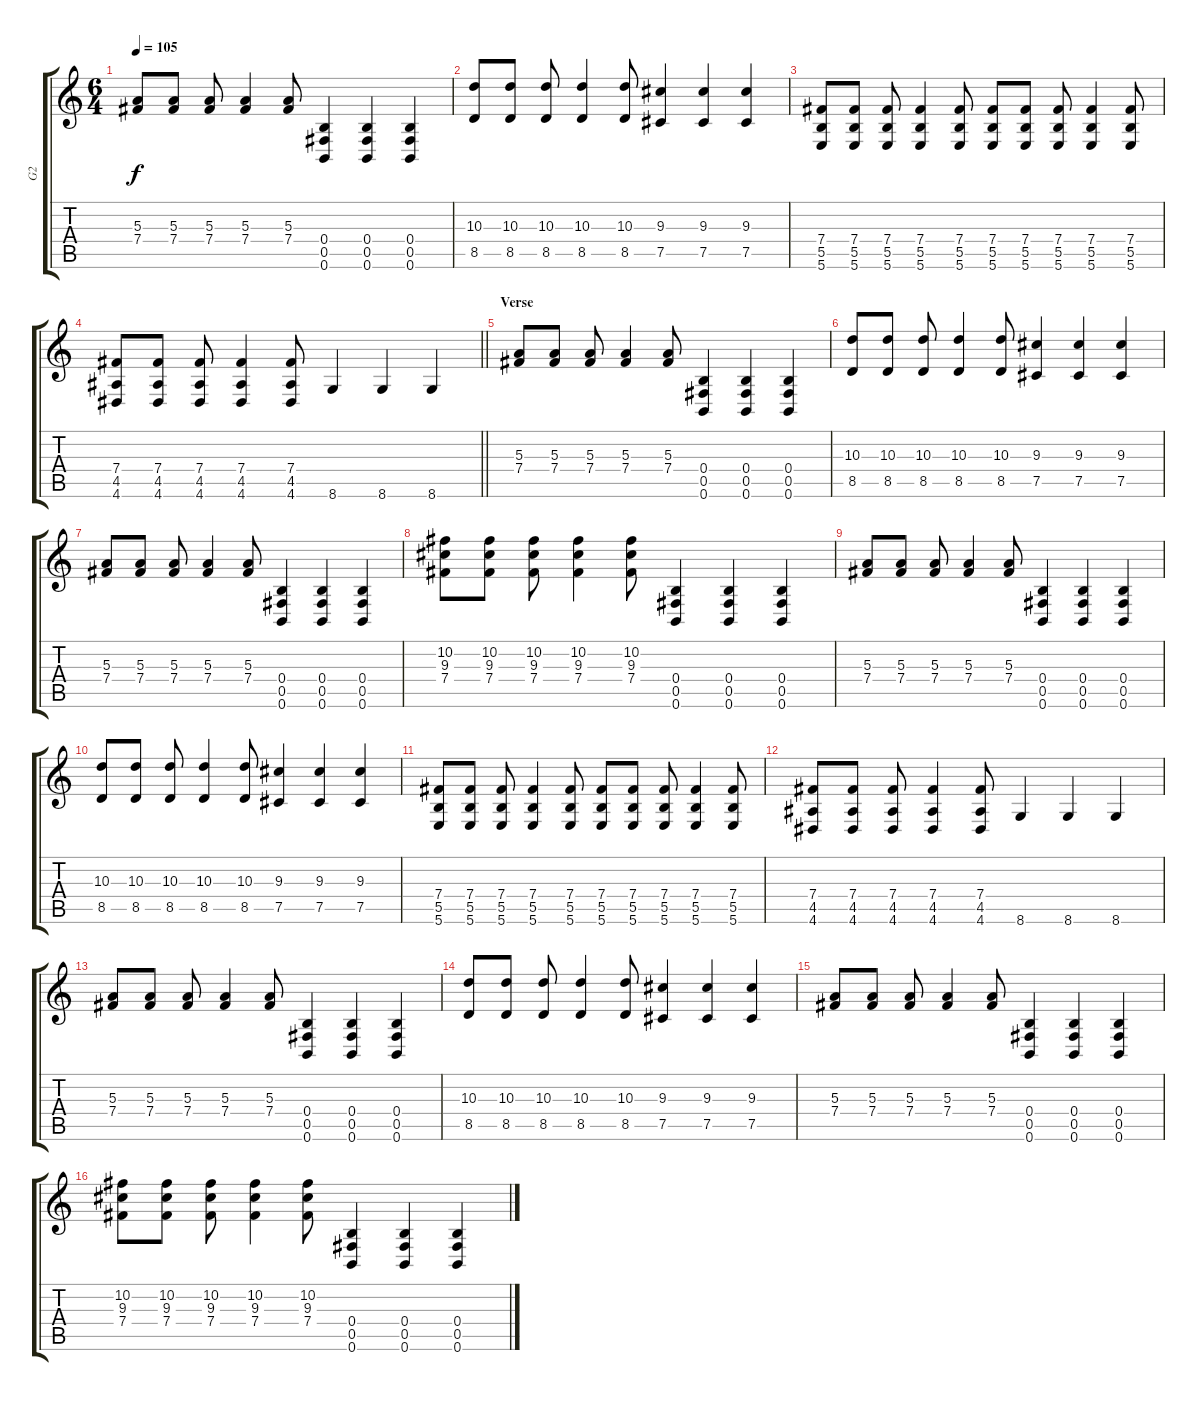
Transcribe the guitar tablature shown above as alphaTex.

\track ("G2" "G2") {instrument distortionguitar}
\staff {score tabs}
\tuning (Db4 Ab3 E3 B2 Gb2 B1) {hide}
\ts (6 4)
\tempo 105
\clef g2
\ks c
(5.3 7.4).8{dy f} (5.3 7.4).8 (5.3 7.4).8 (5.3 7.4).4 (5.3 7.4).8 (0.4 0.5 0.6).4 (0.4 0.5 0.6).4 (0.4 0.5 0.6).4 |
(10.3 8.5).8 (10.3 8.5).8 (10.3 8.5).8 (10.3 8.5).4 (10.3 8.5).8 (9.3 7.5).4 (9.3 7.5).4 (9.3 7.5).4 |
(7.4 5.5 5.6).8 (7.4 5.5 5.6).8 (7.4 5.5 5.6).8 (7.4 5.5 5.6).4 (7.4 5.5 5.6).8 (7.4 5.5 5.6).8 (7.4 5.5 5.6).8 (7.4 5.5 5.6).8 (7.4 5.5 5.6).4 (7.4 5.5 5.6).8 |
\barLineRight lightlight
(7.4 4.5 4.6).8 (7.4 4.5 4.6).8 (7.4 4.5 4.6).8 (7.4 4.5 4.6).4 (7.4 4.5 4.6).8 8.6.4 8.6.4 8.6.4 |
\section ("" "Verse")
(5.3 7.4).8 (5.3 7.4).8 (5.3 7.4).8 (5.3 7.4).4 (5.3 7.4).8 (0.4 0.5 0.6).4 (0.4 0.5 0.6).4 (0.4 0.5 0.6).4 |
(10.3 8.5).8 (10.3 8.5).8 (10.3 8.5).8 (10.3 8.5).4 (10.3 8.5).8 (9.3 7.5).4 (9.3 7.5).4 (9.3 7.5).4 |
(5.3 7.4).8 (5.3 7.4).8 (5.3 7.4).8 (5.3 7.4).4 (5.3 7.4).8 (0.4 0.5 0.6).4 (0.4 0.5 0.6).4 (0.4 0.5 0.6).4 |
(10.2 9.3 7.4).8 (10.2 9.3 7.4).8 (10.2 9.3 7.4).8 (10.2 9.3 7.4).4 (10.2 9.3 7.4).8 (0.4 0.5 0.6).4 (0.4 0.5 0.6).4 (0.4 0.5 0.6).4 |
(5.3 7.4).8 (5.3 7.4).8 (5.3 7.4).8 (5.3 7.4).4 (5.3 7.4).8 (0.4 0.5 0.6).4 (0.4 0.5 0.6).4 (0.4 0.5 0.6).4 |
(10.3 8.5).8 (10.3 8.5).8 (10.3 8.5).8 (10.3 8.5).4 (10.3 8.5).8 (9.3 7.5).4 (9.3 7.5).4 (9.3 7.5).4 |
(7.4 5.5 5.6).8 (7.4 5.5 5.6).8 (7.4 5.5 5.6).8 (7.4 5.5 5.6).4 (7.4 5.5 5.6).8 (7.4 5.5 5.6).8 (7.4 5.5 5.6).8 (7.4 5.5 5.6).8 (7.4 5.5 5.6).4 (7.4 5.5 5.6).8 |
(7.4 4.5 4.6).8 (7.4 4.5 4.6).8 (7.4 4.5 4.6).8 (7.4 4.5 4.6).4 (7.4 4.5 4.6).8 8.6.4 8.6.4 8.6.4 |
(5.3 7.4).8 (5.3 7.4).8 (5.3 7.4).8 (5.3 7.4).4 (5.3 7.4).8 (0.4 0.5 0.6).4 (0.4 0.5 0.6).4 (0.4 0.5 0.6).4 |
(10.3 8.5).8 (10.3 8.5).8 (10.3 8.5).8 (10.3 8.5).4 (10.3 8.5).8 (9.3 7.5).4 (9.3 7.5).4 (9.3 7.5).4 |
(5.3 7.4).8 (5.3 7.4).8 (5.3 7.4).8 (5.3 7.4).4 (5.3 7.4).8 (0.4 0.5 0.6).4 (0.4 0.5 0.6).4 (0.4 0.5 0.6).4 |
(10.2 9.3 7.4).8 (10.2 9.3 7.4).8 (10.2 9.3 7.4).8 (10.2 9.3 7.4).4 (10.2 9.3 7.4).8 (0.4 0.5 0.6).4 (0.4 0.5 0.6).4 (0.4 0.5 0.6).4
